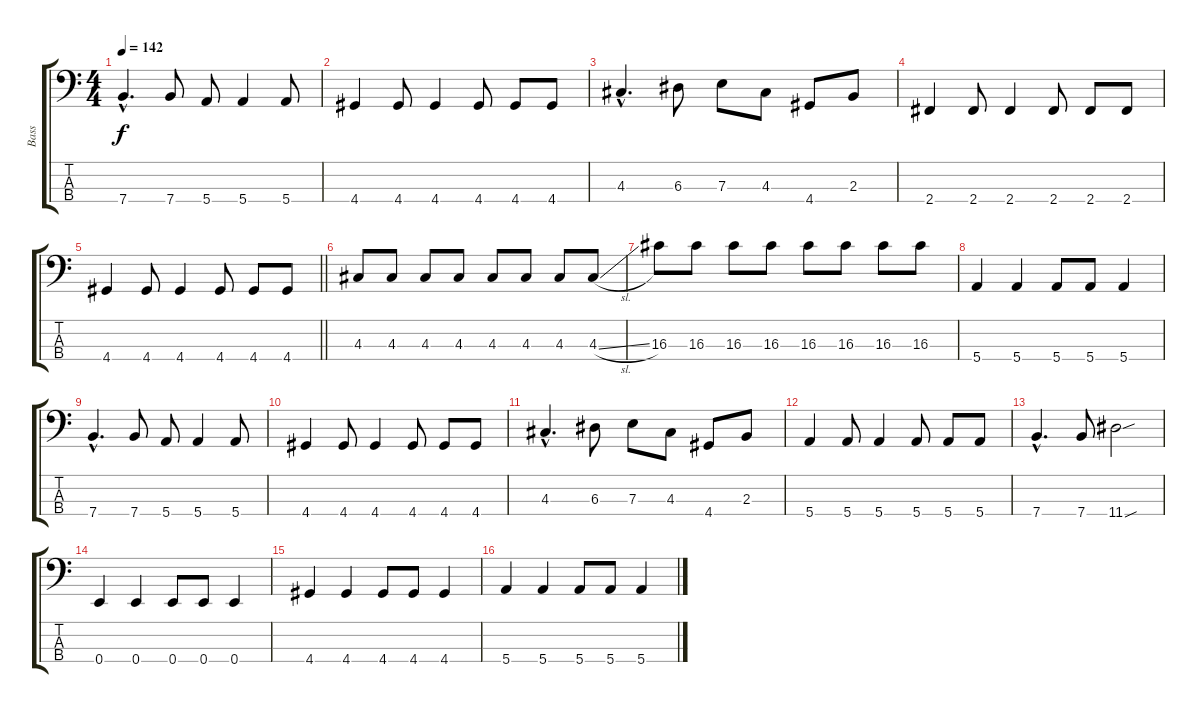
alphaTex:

\track ("Bass" "Bass") {instrument electricbassfinger}
\staff {score tabs}
\tuning (G2 D2 A1 E1) {hide}
\ts (4 4)
\tempo 142
\clef f4
\ks c
7.4{hac}.4{d dy f} 7.4.8 5.4.8 5.4.4 5.4.8 |
4.4.4 4.4.8 4.4.4 4.4.8 4.4.8 4.4.8 |
4.3{hac}.4{d} 6.3.8 7.3.8 4.3.8 4.4.8 2.3.8 |
2.4.4 2.4.8 2.4.4 2.4.8 2.4.8 2.4.8 |
\barLineRight lightlight
4.4.4 4.4.8 4.4.4 4.4.8 4.4.8 4.4.8 |
4.3.8 4.3.8 4.3.8 4.3.8 4.3.8 4.3.8 4.3.8 4.3{sl}.8 |
16.3.8 16.3.8 16.3.8 16.3.8 16.3.8 16.3.8 16.3.8 16.3.8 |
5.4.4 5.4.4 5.4.8 5.4.8 5.4.4 |
7.4{hac}.4{d} 7.4.8 5.4.8 5.4.4 5.4.8 |
4.4.4 4.4.8 4.4.4 4.4.8 4.4.8 4.4.8 |
4.3{hac}.4{d} 6.3.8 7.3.8 4.3.8 4.4.8 2.3.8 |
5.4.4 5.4.8 5.4.4 5.4.8 5.4.8 5.4.8 |
7.4{hac}.4{d} 7.4.8 11.4{sou}.2 |
0.4.4 0.4.4 0.4.8 0.4.8 0.4.4 |
4.4.4 4.4.4 4.4.8 4.4.8 4.4.4 |
5.4.4 5.4.4 5.4.8 5.4.8 5.4.4
